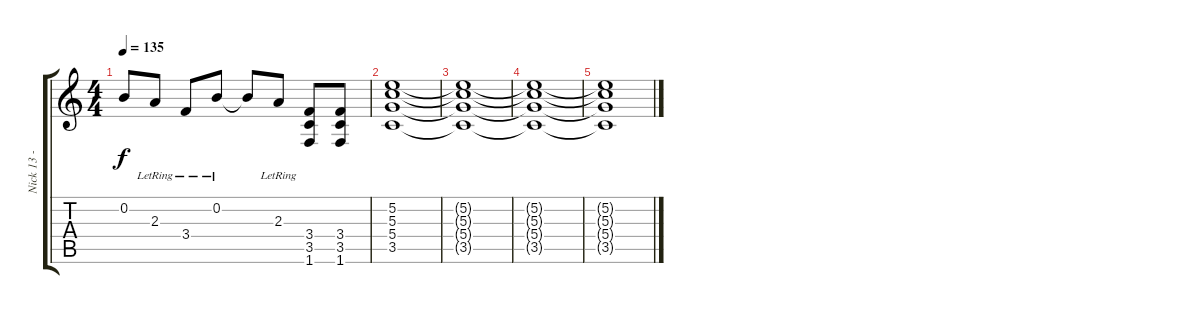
\track ("Nick 13 - Guitar" "Nick 13 - ") {instrument distortionguitar}
\staff {score tabs}
\tuning (E4 B3 G3 D3 A2 E2) {hide}
\ts (4 4)
\tempo 135
\clef g2
\ks c
0.2{t}.8{dy f} 2.3{lr}.8 3.4{lr}.8 0.2{lr}.8 0.2{t}.8 2.3{lr}.8 (3.4 3.5 1.6).8 (3.4 3.5 1.6).8 |
(5.2 5.3 5.4 3.5).1{volume 0} |
(5.2{t} 5.3{t} 5.4{t} 3.5{t}).1 |
(5.2{t} 5.3{t} 5.4{t} 3.5{t}).1 |
(5.2{t} 5.3{t} 5.4{t} 3.5{t}).1
